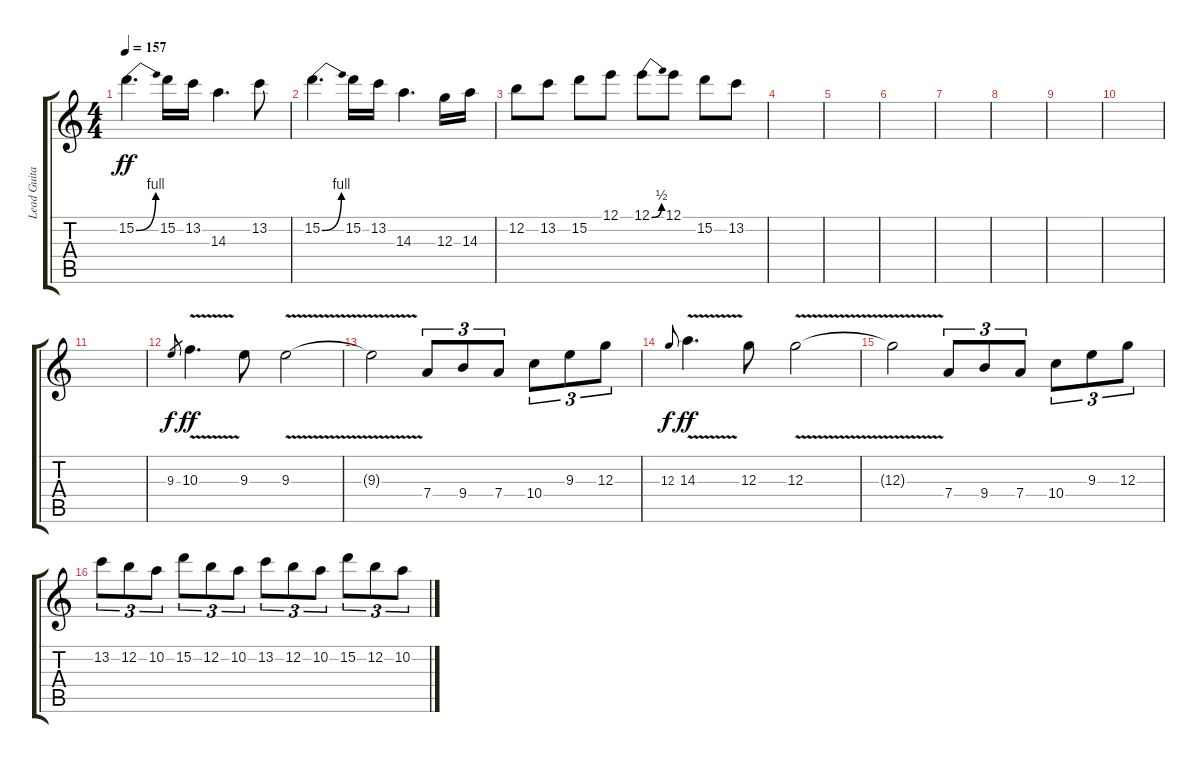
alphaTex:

\track ("Lead Guitar" "Lead Guita") {instrument overdrivenguitar}
\staff {score tabs}
\tuning (E4 B3 G3 D3 A2 E2) {hide}
\ts (4 4)
\tempo 157
\clef g2
\ks c
15.2{be (bend 0 0 60 4)}.4{d dy ff} 15.2.16 13.2.16 14.3.4{d} 13.2.8 |
15.2{be (bend 0 0 60 4)}.4{d} 15.2.16 13.2.16 14.3.4{d} 12.3.16 14.3.16 |
12.2.8 13.2.8 15.2.8 12.1.8 12.1{be (bend 0 0 60 2)}.8 12.1.8 15.2.8 13.2.8 |
|
|
|
|
|
|
|
|
9.3.8{gr dy f} 10.3{v}.4{d dy ff} 9.3.8 9.3{v}.2 |
9.3{t}.2 7.4.8{tu (3 2)} 9.4.8{tu (3 2)} 7.4.8{tu (3 2)} 10.4.8{tu (3 2)} 9.3.8{tu (3 2)} 12.3.8{tu (3 2)} |
12.3.8{gr onbeat dy f} 14.3{v}.4{d dy ff} 12.3.8 12.3{v}.2 |
12.3{t}.2 7.4.8{tu (3 2)} 9.4.8{tu (3 2)} 7.4.8{tu (3 2)} 10.4.8{tu (3 2)} 9.3.8{tu (3 2)} 12.3.8{tu (3 2)} |
13.2.8{tu (3 2)} 12.2.8{tu (3 2)} 10.2.8{tu (3 2)} 15.2.8{tu (3 2)} 12.2.8{tu (3 2)} 10.2.8{tu (3 2)} 13.2.8{tu (3 2)} 12.2.8{tu (3 2)} 10.2.8{tu (3 2)} 15.2.8{tu (3 2)} 12.2.8{tu (3 2)} 10.2.8{tu (3 2)}
